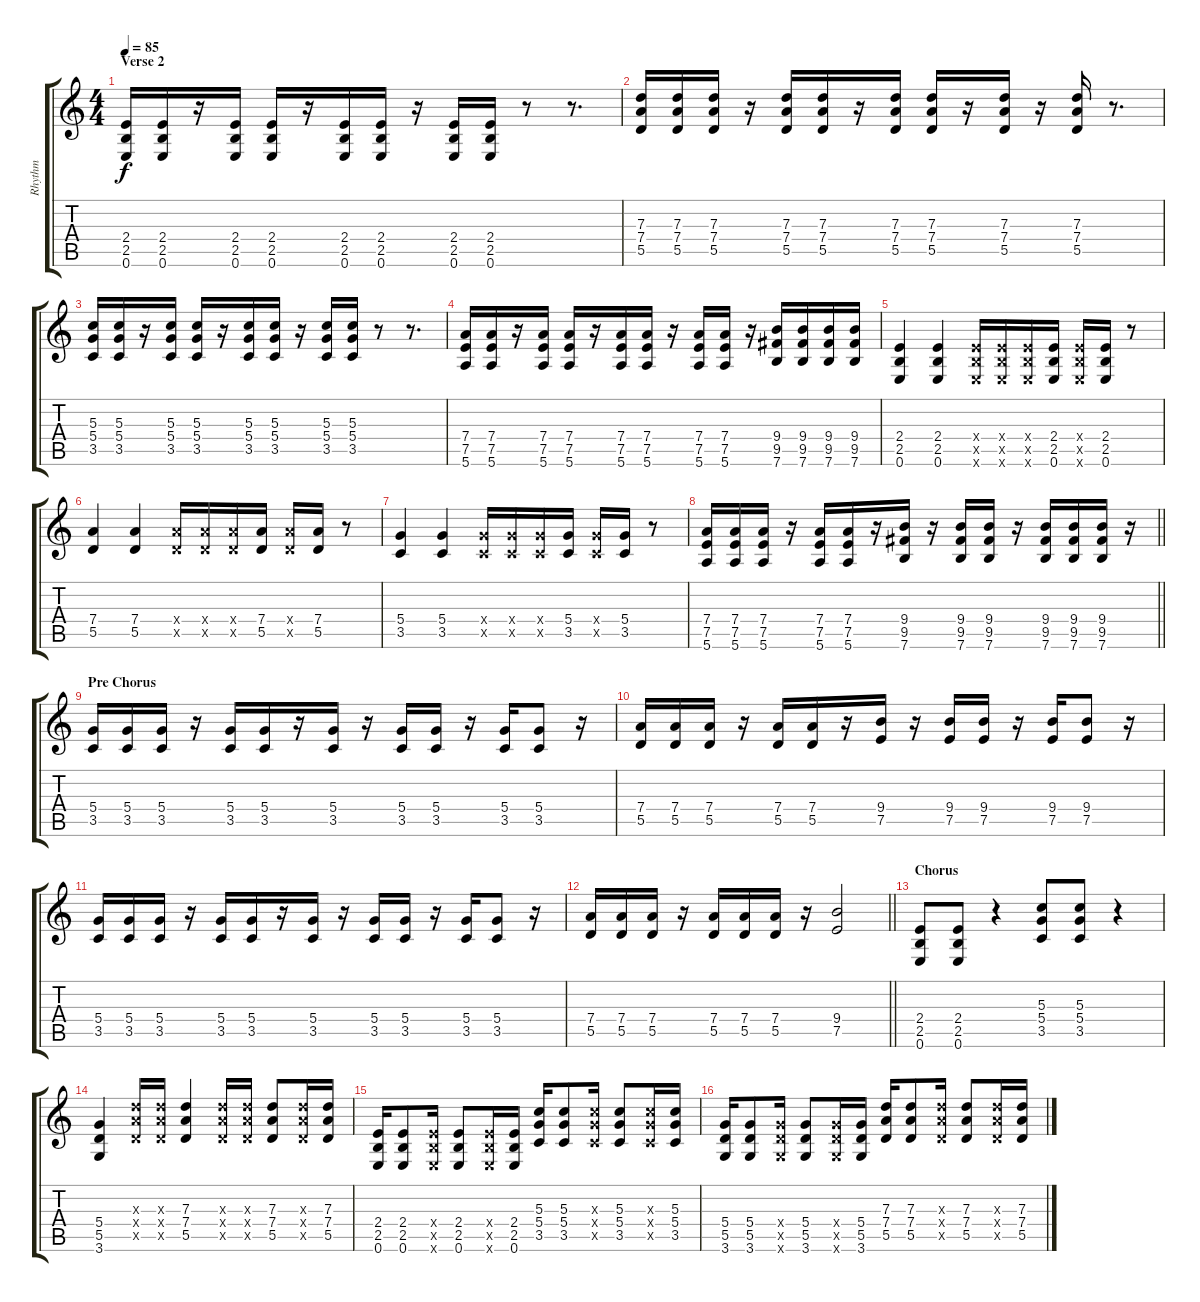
\track ("Rhythm" "Rhythm") {instrument distortionguitar}
\staff {score tabs}
\tuning (E4 B3 G3 D3 A2 E2) {hide}
\ts (4 4)
\section ("" "Verse 2")
\tempo 85
\clef g2
\ks c
(2.4 2.5 0.6).16{dy f} (2.4 2.5 0.6).16 r.16 (2.4 2.5 0.6).16 (2.4 2.5 0.6).16 r.16 (2.4 2.5 0.6).16 (2.4 2.5 0.6).16 r.16 (2.4 2.5 0.6).16 (2.4 2.5 0.6).16 r.8 r.8{d} |
(7.3 7.4 5.5).16 (7.3 7.4 5.5).16 (7.3 7.4 5.5).16 r.16 (7.3 7.4 5.5).16 (7.3 7.4 5.5).16 r.16 (7.3 7.4 5.5).16 (7.3 7.4 5.5).16 r.16 (7.3 7.4 5.5).16 r.16 (7.3 7.4 5.5).16 r.8{d} |
(5.3 5.4 3.5).16 (5.3 5.4 3.5).16 r.16 (5.3 5.4 3.5).16 (5.3 5.4 3.5).16 r.16 (5.3 5.4 3.5).16 (5.3 5.4 3.5).16 r.16 (5.3 5.4 3.5).16 (5.3 5.4 3.5).16 r.8 r.8{d} |
(7.4 7.5 5.6).16 (7.4 7.5 5.6).16 r.16 (7.4 7.5 5.6).16 (7.4 7.5 5.6).16 r.16 (7.4 7.5 5.6).16 (7.4 7.5 5.6).16 r.16 (7.4 7.5 5.6).16 (7.4 7.5 5.6).16 r.16 (9.4 9.5 7.6).16 (9.4 9.5 7.6).16 (9.4 9.5 7.6).16 (9.4 9.5 7.6).16 |
(2.4 2.5 0.6).4 (2.4 2.5 0.6).4 (2.4{x} 2.5{x} 0.6{x}).16 (2.4{x} 2.5{x} 0.6{x}).16 (2.4{x} 2.5{x} 0.6{x}).16 (2.4 2.5 0.6).16 (2.4{x} 2.5{x} 0.6{x}).16 (2.4 2.5 0.6).16 r.8 |
(7.4 5.5).4 (7.4 5.5).4 (7.4{x} 5.5{x}).16 (7.4{x} 5.5{x}).16 (7.4{x} 5.5{x}).16 (7.4 5.5).16 (7.4{x} 5.5{x}).16 (7.4 5.5).16 r.8 |
(5.4 3.5).4 (5.4 3.5).4 (5.4{x} 3.5{x}).16 (5.4{x} 3.5{x}).16 (5.4{x} 3.5{x}).16 (5.4 3.5).16 (5.4{x} 3.5{x}).16 (5.4 3.5).16 r.8 |
\barLineRight lightlight
(7.4 7.5 5.6).16 (7.4 7.5 5.6).16 (7.4 7.5 5.6).16 r.16 (7.4 7.5 5.6).16 (7.4 7.5 5.6).16 r.16 (9.4 9.5 7.6).16 r.16 (9.4 9.5 7.6).16 (9.4 9.5 7.6).16 r.16 (9.4 9.5 7.6).16 (9.4 9.5 7.6).16 (9.4 9.5 7.6).16 r.16 |
\section ("" "Pre Chorus")
(5.4 3.5).16 (5.4 3.5).16 (5.4 3.5).16 r.16 (5.4 3.5).16 (5.4 3.5).16 r.16 (5.4 3.5).16 r.16 (5.4 3.5).16 (5.4 3.5).16 r.16 (5.4 3.5).16 (5.4 3.5).8 r.16 |
(7.4 5.5).16 (7.4 5.5).16 (7.4 5.5).16 r.16 (7.4 5.5).16 (7.4 5.5).16 r.16 (9.4 7.5).16 r.16 (9.4 7.5).16 (9.4 7.5).16 r.16 (9.4 7.5).16 (9.4 7.5).8 r.16 |
(5.4 3.5).16 (5.4 3.5).16 (5.4 3.5).16 r.16 (5.4 3.5).16 (5.4 3.5).16 r.16 (5.4 3.5).16 r.16 (5.4 3.5).16 (5.4 3.5).16 r.16 (5.4 3.5).16 (5.4 3.5).8 r.16 |
\barLineRight lightlight
(7.4 5.5).16 (7.4 5.5).16 (7.4 5.5).16 r.16 (7.4 5.5).16 (7.4 5.5).16 (7.4 5.5).16 r.16 (9.4 7.5).2 |
\section ("" "Chorus")
(2.4 2.5 0.6).8 (2.4 2.5 0.6).8 r.4 (5.3 5.4 3.5).8 (5.3 5.4 3.5).8 r.4 |
(5.4 5.5 3.6).4 (7.3{x} 7.4{x} 5.5{x}).16 (7.3{x} 7.4{x} 5.5{x}).16 (7.3 7.4 5.5).4 (7.3{x} 7.4{x} 5.5{x}).16 (7.3{x} 7.4{x} 5.5{x}).16 (7.3 7.4 5.5).8 (7.3{x} 7.4{x} 5.5{x}).16 (7.3 7.4 5.5).16 |
(2.4 2.5 0.6).16 (2.4 2.5 0.6).8 (2.4{x} 2.5{x} 0.6{x}).16 (2.4 2.5 0.6).8 (2.4{x} 2.5{x} 0.6{x}).16 (2.4 2.5 0.6).16 (5.3 5.4 3.5).16 (5.3 5.4 3.5).8 (5.3{x} 5.4{x} 3.5{x}).16 (5.3 5.4 3.5).8 (5.3{x} 5.4{x} 3.5{x}).16 (5.3 5.4 3.5).16 |
(5.4 5.5 3.6).16 (5.4 5.5 3.6).8 (5.4{x} 5.5{x} 3.6{x}).16 (5.4 5.5 3.6).8 (5.4{x} 5.5{x} 3.6{x}).16 (5.4 5.5 3.6).16 (7.3 7.4 5.5).16 (7.3 7.4 5.5).8 (7.3{x} 7.4{x} 5.5{x}).16 (7.3 7.4 5.5).8 (7.3{x} 7.4{x} 5.5{x}).16 (7.3 7.4 5.5).16
